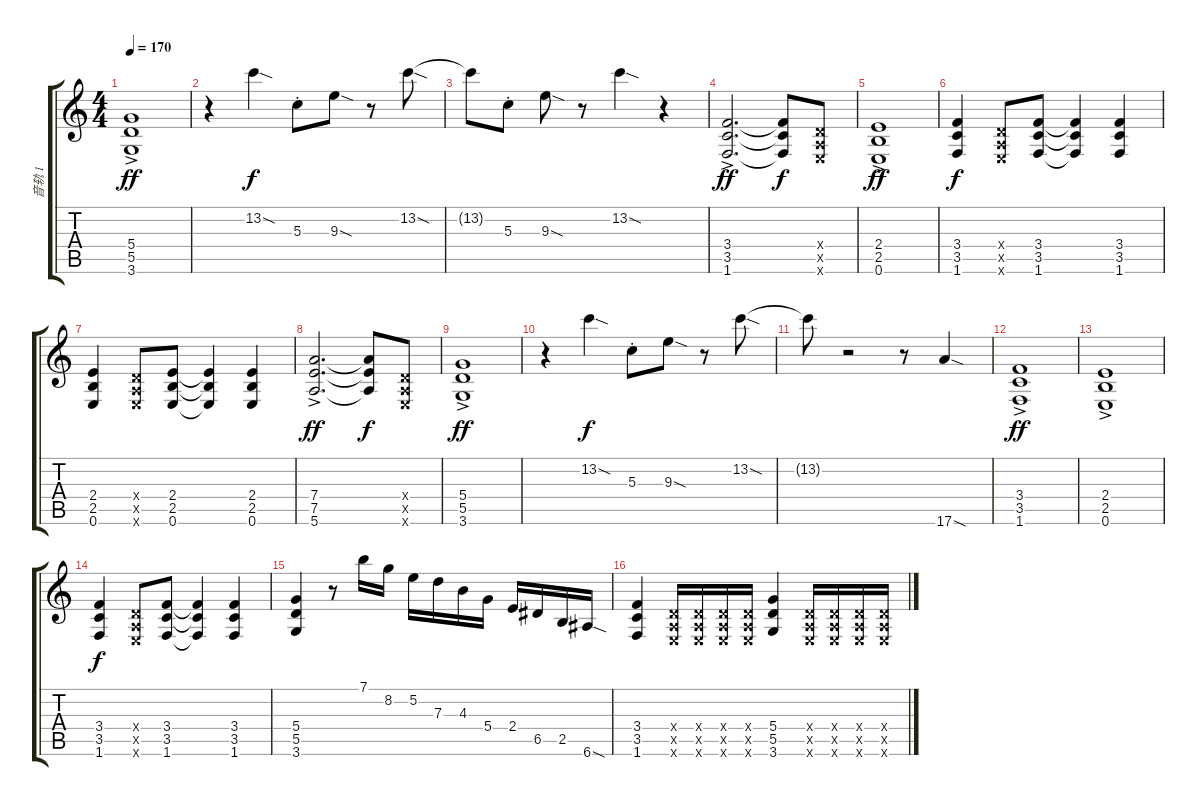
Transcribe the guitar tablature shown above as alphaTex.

\track ("音轨 1" "音轨 1") {instrument acousticguitarsteel}
\staff {score tabs}
\tuning (E4 B3 G3 D3 A2 E2) {hide}
\ts (4 4)
\tempo 170
\clef g2
\ks c
(5.4{ac} 5.5 3.6).1{dy ff} |
r.4 13.2{sod}.4{dy f} 5.3{st}.8 9.3{sod}.8 r.8 13.2{sod}.8 |
13.2{t}.8 5.3{st}.8 9.3{sod}.8 r.8 13.2{sod}.4 r.4 |
(3.4{ac} 3.5 1.6).2{d dy ff} (3.4{t} 3.5{t} 1.6{t}).8{dy f} (0.4{x} 0.5{x} 0.6{x}).8 |
(2.4{ac} 2.5 0.6).1{dy ff} |
(3.4 3.5 1.6).4{dy f} (0.4{x} 0.5{x} 0.6{x}).8 (3.4 3.5 1.6).8 (3.4{t} 3.5{t} 1.6{t}).4 (3.4 3.5 1.6).4 |
(2.4 2.5 0.6).4 (0.4{x} 0.5{x} 0.6{x}).8 (2.4 2.5 0.6).8 (2.4{t} 2.5{t} 0.6{t}).4 (2.4 2.5 0.6).4 |
(7.4{ac} 7.5 5.6).2{d dy ff} (7.4{t} 7.5{t} 5.6{t}).8{dy f} (0.4{x} 0.5{x} 0.6{x}).8 |
(5.4{ac} 5.5 3.6).1{dy ff} |
r.4 13.2{sod}.4{dy f} 5.3{st}.8 9.3{sod}.8 r.8 13.2{sod}.8 |
13.2{t}.8 r.2 r.8 17.6{sod}.4 |
(3.4{ac} 3.5 1.6).1{dy ff} |
(2.4{ac} 2.5 0.6).1 |
(3.4 3.5 1.6).4{dy f} (0.4{x} 0.5{x} 0.6{x}).8 (3.4 3.5 1.6).8 (3.4{t} 3.5{t} 1.6{t}).4 (3.4 3.5 1.6).4 |
(5.4 5.5 3.6).4 r.8 7.1.16 8.2.16 5.2.16 7.3.16 4.3.16 5.4.16 2.4.16 6.5.16 2.5.16 6.6{sod}.16 |
(3.4 3.5 1.6).4 (0.4{x} 0.5{x} 0.6{x}).16 (0.4{x} 0.5{x} 0.6{x}).16 (0.4{x} 0.5{x} 0.6{x}).16 (0.4{x} 0.5{x} 0.6{x}).16 (5.4 5.5 3.6).4 (0.4{x} 0.5{x} 0.6{x}).16 (0.4{x} 0.5{x} 0.6{x}).16 (0.4{x} 0.5{x} 0.6{x}).16 (0.4{x} 0.5{x} 0.6{x}).16
